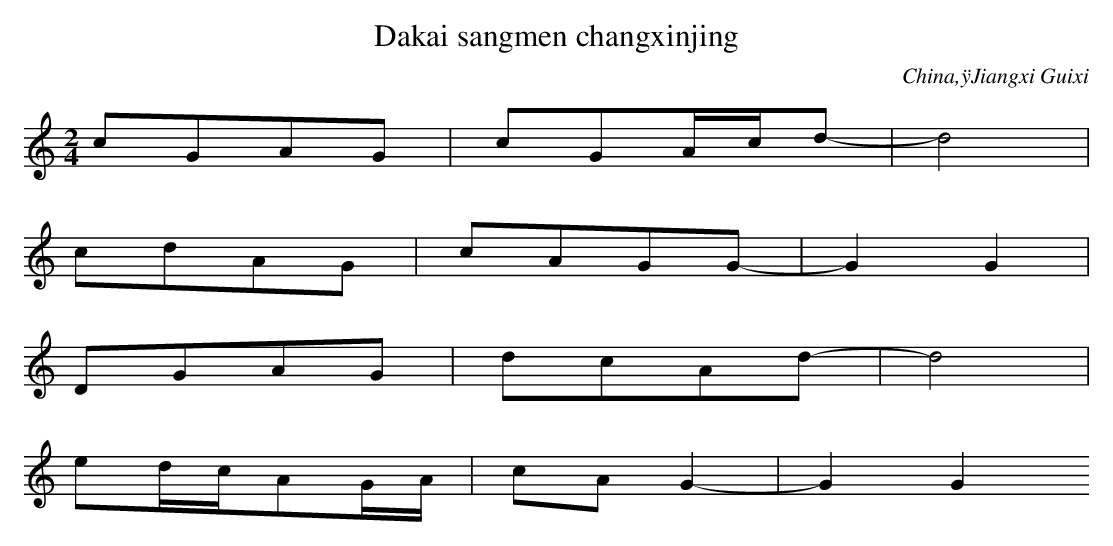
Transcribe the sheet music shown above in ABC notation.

X:1
T: Dakai sangmen changxinjing
O: China,ÿJiangxi Guixi
M: 2/4
L: 1/16
K: C
c2G2A2G2 | c2G2Acd2- | d8 |
c2d2A2G2 | c2A2G2G2- | G4G4 |
D2G2A2G2 | d2c2A2d2- | d8 |
e2dcA2GA | c2A2G4- | G4G4
